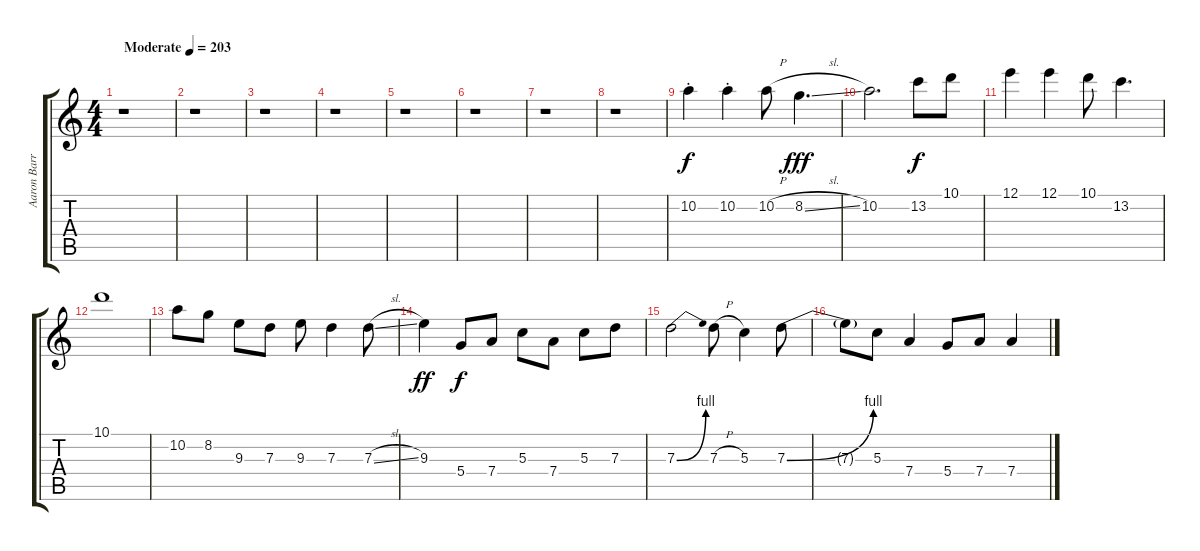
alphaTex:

\track ("Aaron Barrett" "Aaron Barr") {instrument overdrivenguitar}
\staff {score tabs}
\tuning (E4 B3 G3 D3 A2 E2) {hide}
\ts (4 4)
\tempo (203 "Moderate")
\clef g2
\ks c
r.1{dy f instrument overdrivenguitar} |
r.1 |
r.1 |
r.1 |
r.1 |
r.1 |
r.1 |
r.1 |
10.2{st}.4 10.2{st}.4 10.2{h}.8 8.2{sl}.4{d dy fff} |
10.2.2{d} 13.2.8{dy f} 10.1.8 |
12.1.4 12.1.4 10.1.8 13.2.4{d} |
10.1.1 |
10.2.8 8.2.8 9.3.8 7.3.8 9.3.8 7.3.4 7.3{sl}.8 |
9.3.4{dy ff} 5.4.8{dy f} 7.4.8 5.3.8 7.4.8 5.3.8 7.3.8 |
7.3{be (bend 0 0 60 4)}.2 7.3{h}.8 5.3.4 7.3{be (bend 0 0 60 4)}.8 |
7.3{t}.8 5.3.8 7.4.4 5.4.8 7.4.8 7.4.4
